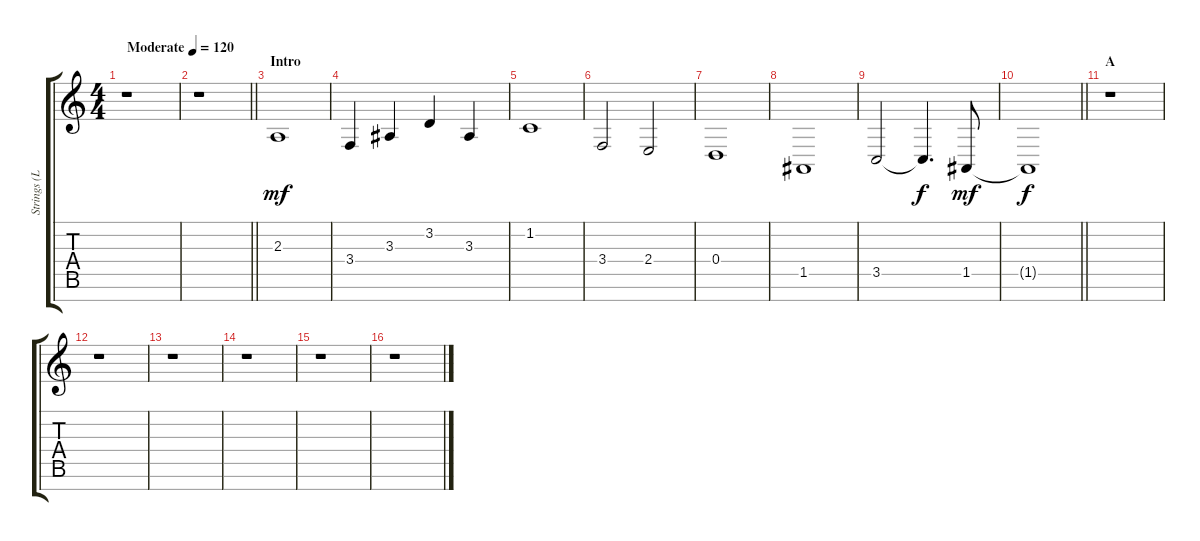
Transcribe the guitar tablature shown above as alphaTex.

\track ("Strings (L)" "Strings (L") {instrument stringensemble2}
\staff {score tabs}
\tuning (E4 B3 G3 D3 A2 E2 B1) {hide}
\ts (4 4)
\tempo (120 "Moderate")
\clef g2
\ks c
r.1{dy mf instrument stringensemble2} |
\barLineRight lightlight
r.1 |
\section ("" "Intro")
2.3.1{volume 11 instrument stringensemble2} |
3.4.4 3.3.4 3.2.4 3.3.4 |
1.2.1 |
3.4.2 2.4.2 |
0.4.1 |
1.5.1 |
3.5.2 3.5{t}.4{d dy f} 1.5.8{dy mf} |
\barLineRight lightlight
1.5{t}.1{dy f volume 2} |
\section ("" "A")
r.1 |
r.1 |
r.1 |
r.1 |
r.1 |
r.1
